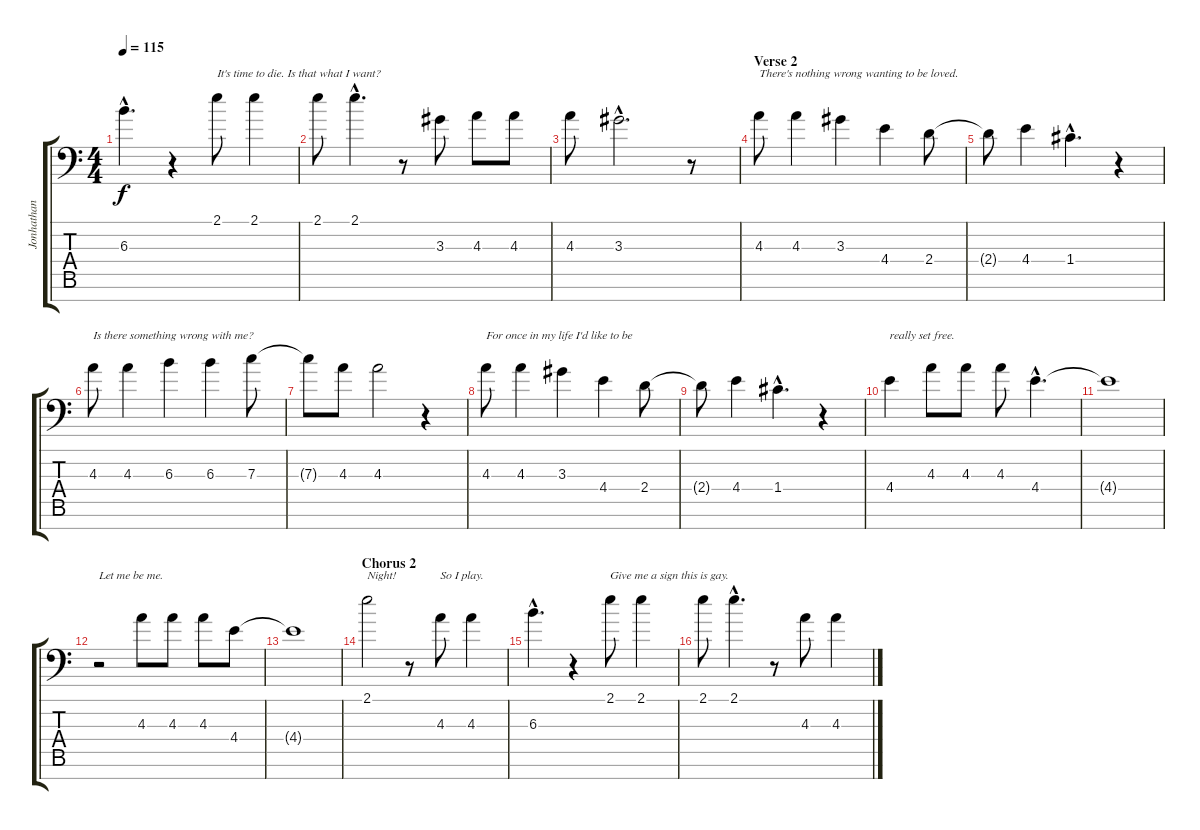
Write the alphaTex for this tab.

\track ("Jonhathan Davis - Vocals" "Jonhathan ") {instrument electricguitarmuted}
\staff {score tabs}
\tuning (D4 A3 F3 C3 G2 D2 A1) {hide}
\ts (4 4)
\tempo 115
\clef f4
\ks c
6.3{hac}.4{d dy f} r.4 2.1.8{txt "It's time to die. Is that what I want? "} 2.1.4 |
2.1.8 2.1{hac}.4{d} r.8 3.3.8 4.3.8 4.3.8 |
4.3.8 3.3{hac}.2{d} r.8 |
\section ("" "Verse 2")
4.3.8{txt "There's nothing wrong wanting to be loved." volume 16 instrument electricguitarmuted} 4.3.4 3.3.4 4.4.4 2.4.8 |
2.4{t}.8 4.4.4 1.4{hac}.4{d} r.4 |
4.3.8{txt "Is there something wrong with me?"} 4.3.4 6.3.4 6.3.4 7.3.8 |
7.3{t}.8 4.3.8 4.3.2 r.4 |
4.3.8{txt "For once in my life I'd like to be"} 4.3.4 3.3.4 4.4.4 2.4.8 |
2.4{t}.8 4.4.4 1.4{hac}.4{d} r.4 |
4.4.4{txt "really set free. "} 4.3.8 4.3.8 4.3.8 4.4{hac}.4{d} |
4.4{t}.1 |
r.2{txt "Let me be me. "} 4.3.8 4.3.8 4.3.8 4.4.8 |
4.4{t}.1 |
\section ("" "Chorus 2")
2.1.2{txt "Night!" volume 12 instrument stringensemble1} r.8 4.3.8{txt "So I play."} 4.3.4 |
6.3{hac}.4{d} r.4 2.1.8{txt "Give me a sign this is gay."} 2.1.4 |
2.1.8 2.1{hac}.4{d} r.8 4.3.8 4.3.4
